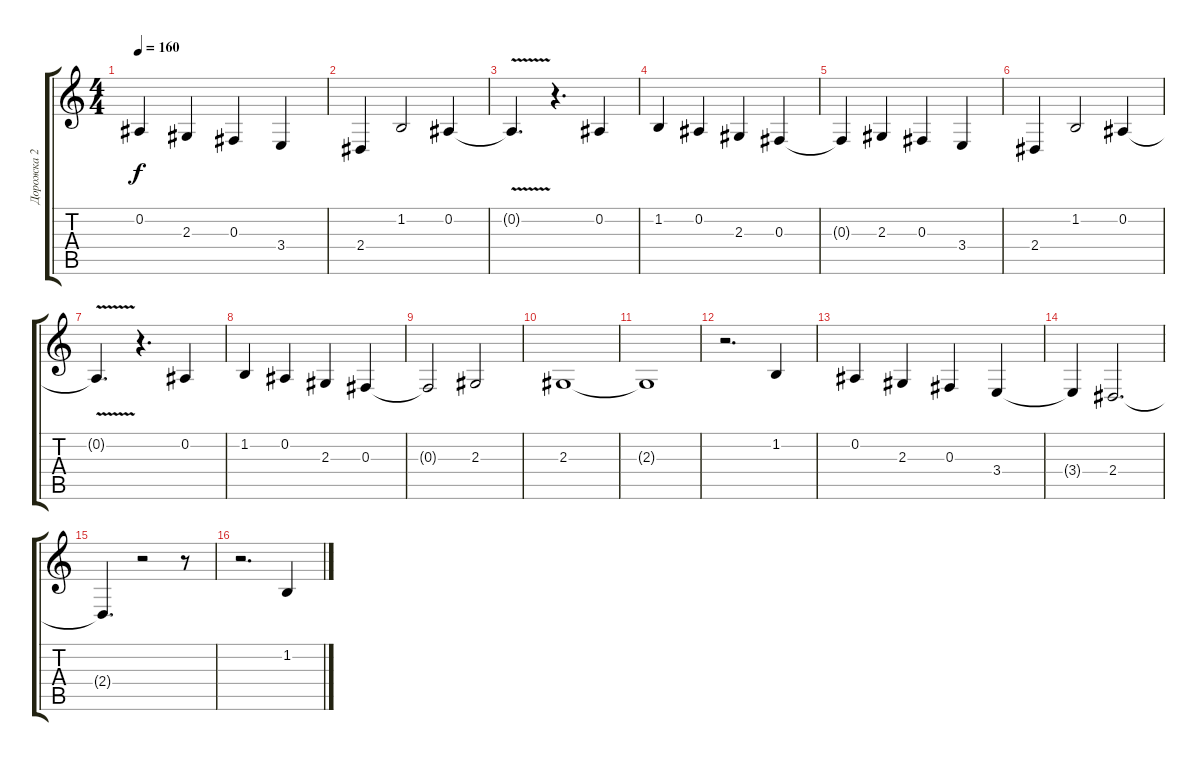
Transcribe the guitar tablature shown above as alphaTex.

\track ("Дорожка 2" "Дорожка 2") {instrument lead3calliope}
\staff {score tabs}
\tuning (Eb4 Bb3 Gb3 Db3 Ab2 Eb2) {hide}
\ts (4 4)
\tempo 160
\clef g2
\ks c
0.2.4{dy f} 2.3.4 0.3.4 3.4.4 |
2.4.4 1.2.2 0.2.4 |
0.2{v t}.4{d} r.4{d} 0.2.4 |
1.2.4 0.2.4 2.3.4 0.3.4 |
0.3{t}.4 2.3.4 0.3.4 3.4.4 |
2.4.4 1.2.2 0.2.4 |
0.2{v t}.4{d} r.4{d} 0.2.4 |
1.2.4 0.2.4 2.3.4 0.3.4 |
0.3{t}.2 2.3.2 |
2.3.1 |
2.3{t}.1 |
r.2{d} 1.2.4 |
0.2.4 2.3.4 0.3.4 3.4.4 |
3.4{t}.4 2.4.2{d} |
2.4{t}.4{d} r.2 r.8 |
r.2{d} 1.2.4
